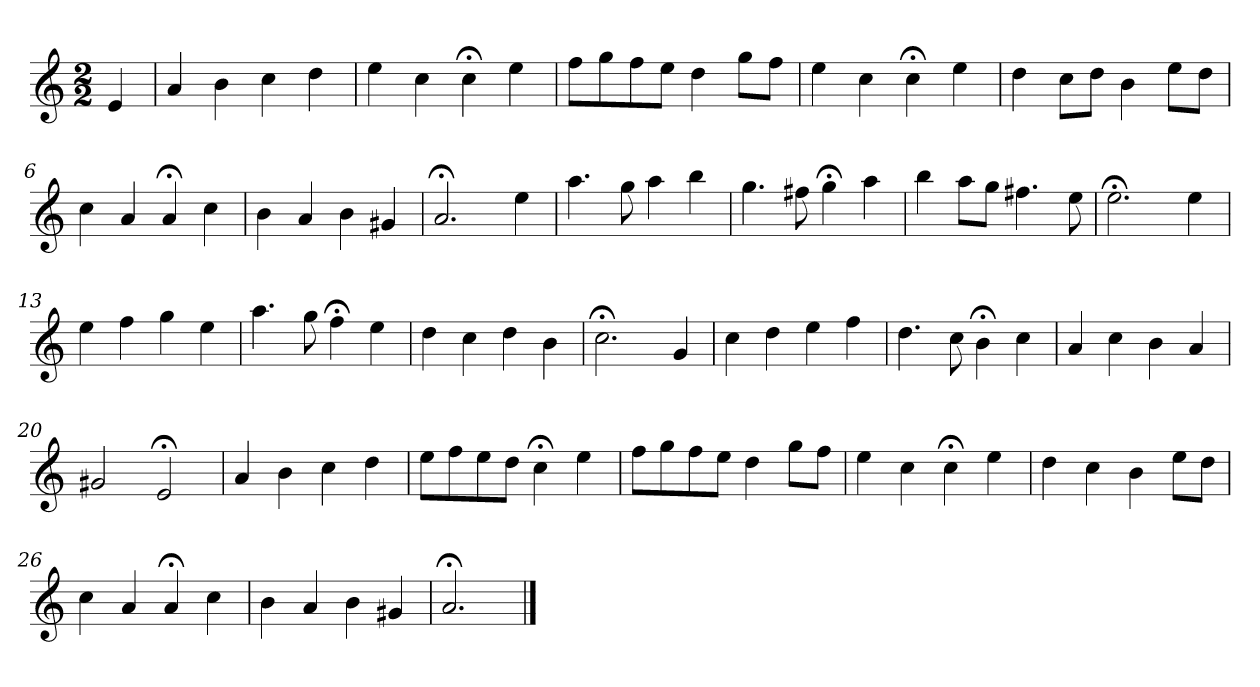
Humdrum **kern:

**kern
*part1
*staff1
*k[]
*a:
*M2/2
*MM120
=
4e
=1
4a
4b
4cc
4dd
=2
4ee
4cc
4cc;<
4ee
=3
8ffL
8gg
8ff
8eeJ
4dd
8ggL
8ffJ
=4
4ee
4cc
4cc;<
4ee
=5
4dd
8ccL
8ddJ
4b
8eeL
8ddJ
=6
4cc
4a
4a;<
4cc
=7
4b
4a
4b
4g#X
=8
2.a;<
4ee
=9
4.aa
8gg
4aa
4bb
=10
4.gg
8ff#X
4gg;<
4aa
=11
4bb
8aaL
8ggJ
4.ff#X
8ee
=12
2.ee;<
4ee
=13
4ee
4ff
4gg
4ee
=14
4.aa
8gg
4ff;<
4ee
=15
4dd
4cc
4dd
4b
=16
2.cc;<
4g
=17
4cc
4dd
4ee
4ff
=18
4.dd
8cc
4b;<
4cc
=19
4a
4cc
4b
4a
=20
2g#X
2e;<
=21
4a
4b
4cc
4dd
=22
8eeL
8ff
8ee
8ddJ
4cc;<
4ee
=23
8ffL
8gg
8ff
8eeJ
4dd
8ggL
8ffJ
=24
4ee
4cc
4cc;<
4ee
=25
4dd
4cc
4b
8eeL
8ddJ
=26
4cc
4a
4a;<
4cc
=27
4b
4a
4b
4g#X
=28
2.a;<
==
*-
